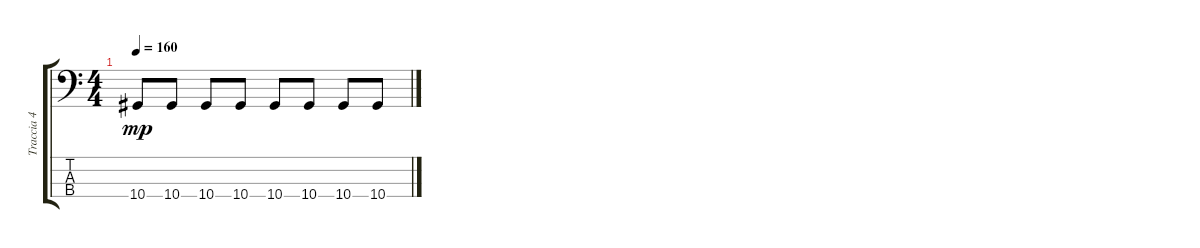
\track ("Traccia 4" "Traccia 4") {instrument electricbassfinger}
\staff {score tabs}
\tuning (Eb2 Bb1 F1 Bb0) {hide}
\ts (4 4)
\tempo 160
\clef f4
\ks c
10.4.8{dy mp} 10.4.8 10.4.8 10.4.8 10.4.8 10.4.8 10.4.8 10.4.8
